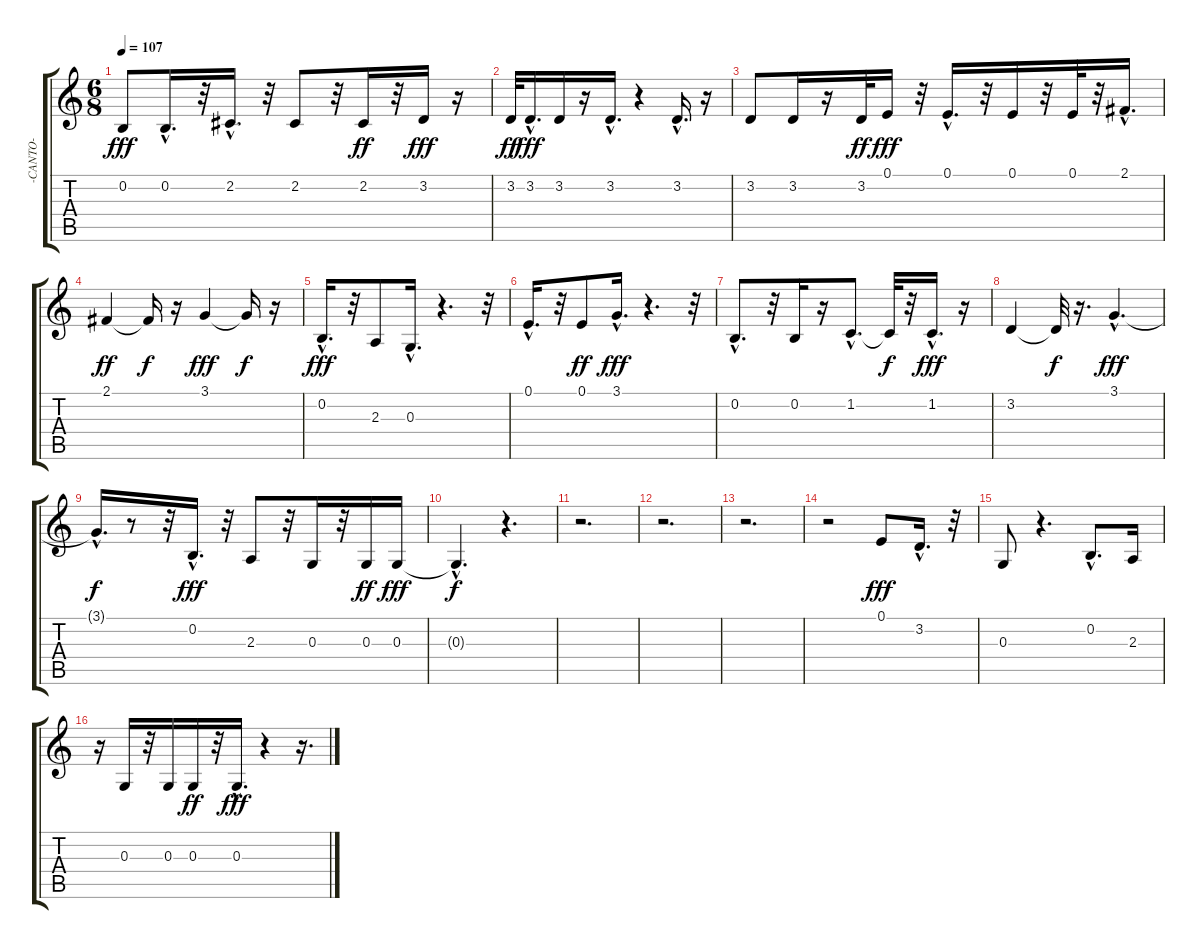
\track ("-CANTO-" "-CANTO-") {instrument flute}
\staff {score tabs}
\tuning (E4 B3 G3 D3 A2 E2) {hide}
\ts (6 8)
\tempo 107
\clef g2
\ks c
0.2.8{dy fff} 0.2{hac}.16{d} r.32 2.2{hac}.16{d} r.32 2.2.8 r.32 2.2.16{dy ff} r.32 3.2.16{dy fff} r.16 |
3.2.32{dy ff} 3.2{hac}.16{d dy fff} 3.2.16 r.16 3.2{hac}.16{d} r.4 3.2{hac}.16{d} r.16 |
3.2.8 3.2.16 r.16 3.2.32{dy ff} 0.1.16{dy fff} r.32 0.1{hac}.16{d} r.32 0.1.16 r.32 0.1.32 r.32 2.1{hac}.16{d} |
2.1.4{dy ff} 2.1{t}.16{dy f} r.16 3.1.4{dy fff} 3.1{t}.16{dy f} r.16 |
0.2{hac}.16{d dy fff} r.32 2.3.8 0.3{hac}.16{d} r.4{d} r.32 |
0.1{hac}.16{d} r.32 0.1.8{dy ff} 3.1{hac}.16{d dy fff} r.4{d} r.32 |
0.2{hac}.8{d} r.32 0.2.16 r.16 1.2{hac}.8{d} 1.2{t}.32{dy f} r.32 1.2{hac}.16{d dy fff} r.16 |
3.2.4 3.2{t}.32{dy f} r.16{d} 3.1{hac}.4{d dy fff} |
3.1{hac t}.16{d dy f} r.8 r.32 0.2{hac}.16{d dy fff} r.32 2.3.8 r.32 0.3.16 r.32 0.3.16{dy ff} 0.3.16{dy fff} |
0.3{hac t}.4{d dy f} r.4{d} |
r.2{d} |
r.2{d} |
r.2{d} |
r.2 0.1.8{dy fff} 3.2{hac}.16{d} r.32 |
0.3.8 r.4{d} 0.2{hac}.8{d} 2.3.16 |
r.16 0.3.16 r.32 0.3.16 0.3.16{dy ff} r.32 0.3{hac}.16{d dy fff} r.4 r.16{d}
